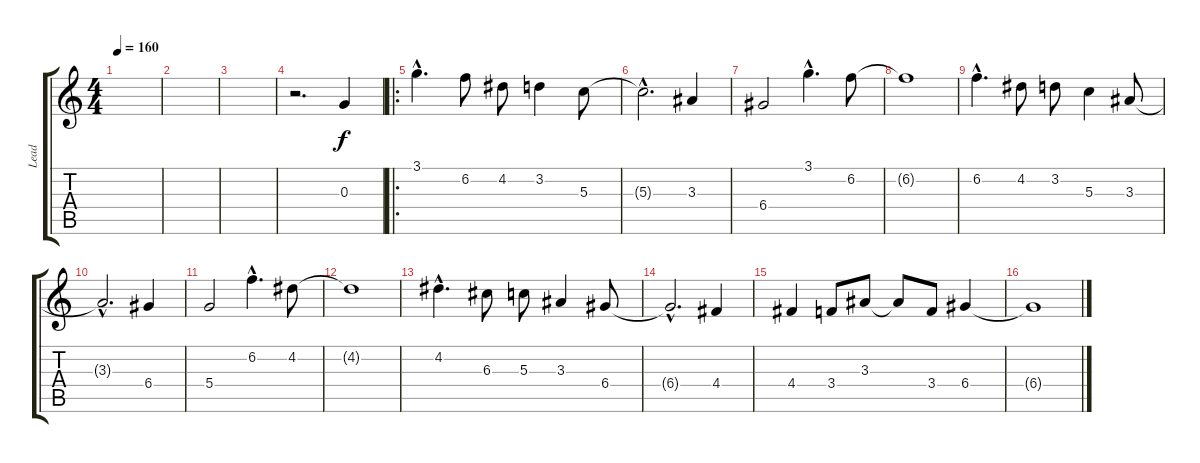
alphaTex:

\track ("Lead" "Lead") {instrument electricguitarjazz}
\staff {score tabs}
\tuning (E4 B3 G3 D3 A2 E2) {hide}
\ts (4 4)
\tempo 160
\clef g2
\ks c
|
|
|
r.2{d} 0.3.4 |
\ro
3.1{hac}.4{d} 6.2.8 4.2.8 3.2.4 5.3.8 |
5.3{hac t}.2{d} 3.3.4 |
6.4.2 3.1{hac}.4{d} 6.2.8 |
6.2{t}.1 |
6.2{hac}.4{d} 4.2.8 3.2.8 5.3.4 3.3.8 |
3.3{hac t}.2{d} 6.4.4 |
5.4.2 6.2{hac}.4{d} 4.2.8 |
4.2{t}.1 |
4.2{hac}.4{d} 6.3.8 5.3.8 3.3.4 6.4.8 |
6.4{hac t}.2{d} 4.4.4 |
4.4.4 3.4.8 3.3.8 3.3{t}.8 3.4.8 6.4.4 |
6.4{t}.1
